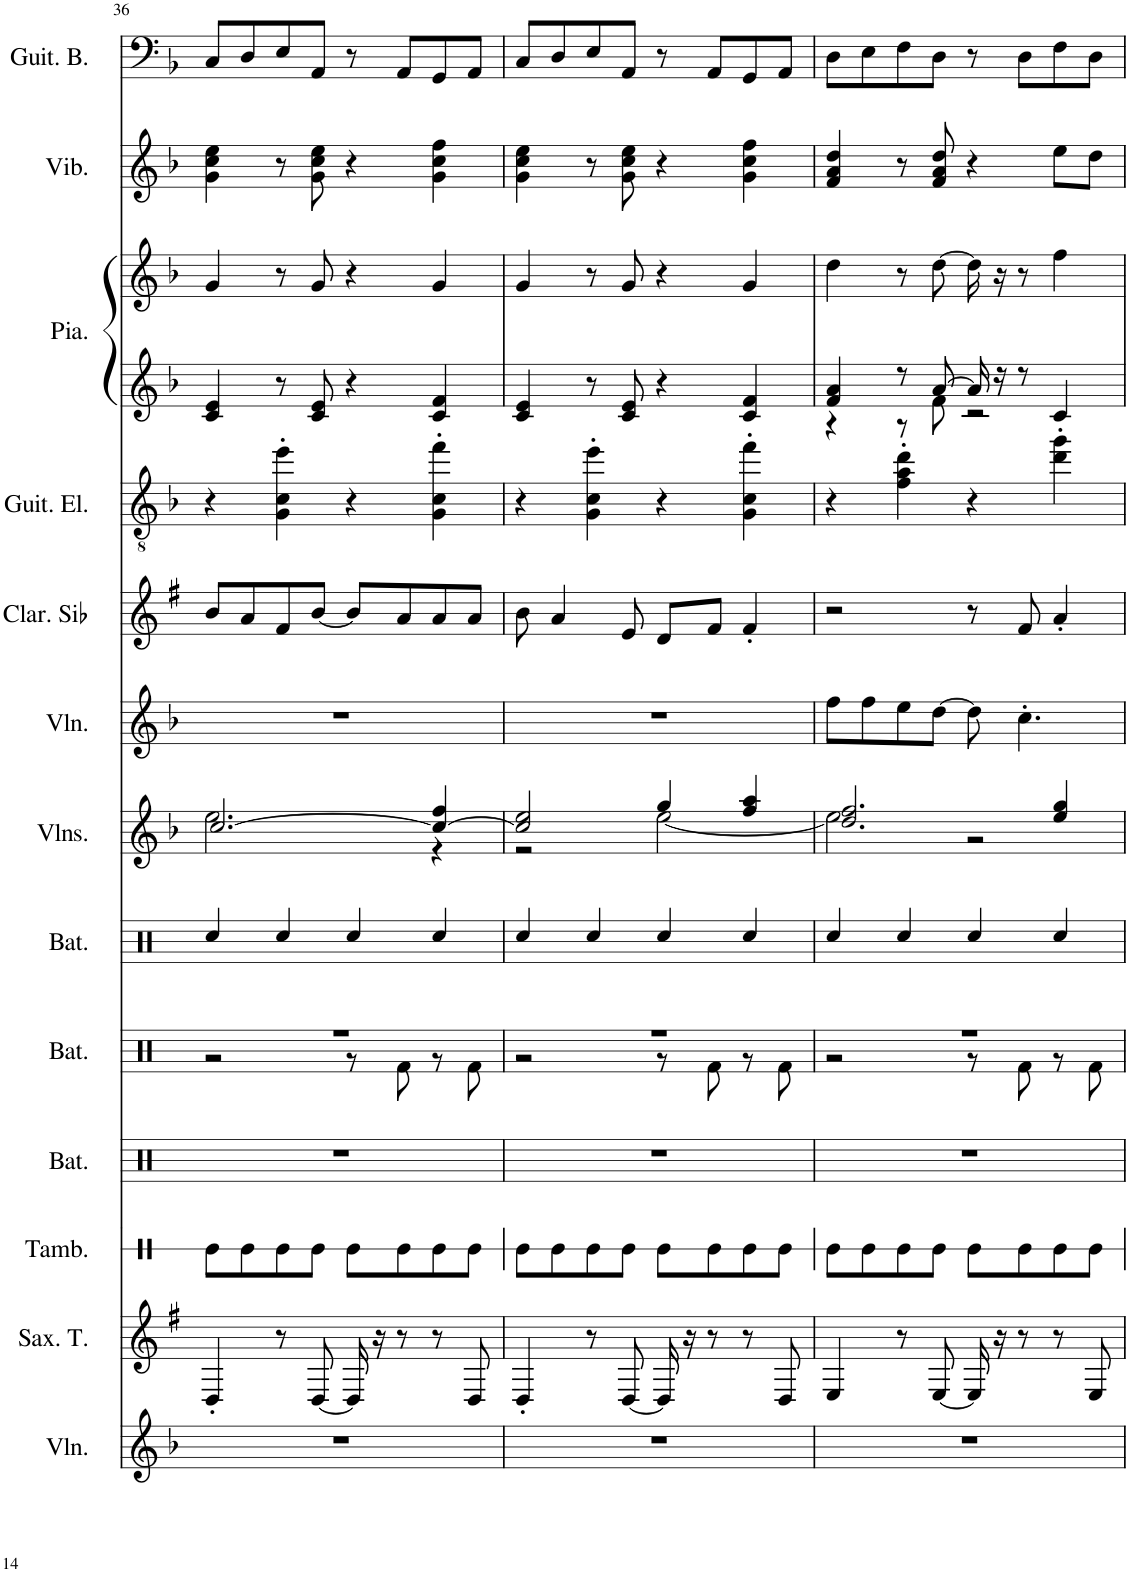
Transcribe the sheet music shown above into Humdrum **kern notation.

**kern	**kern	**kern	**kern	**kern	**kern	**kern	**kern	**kern	**kern	**kern	**kern	**kern	**kern
*part13	*part12	*part11	*part10	*part9	*part8	*part7	*part6	*part5	*part4	*part3	*part3	*part2	*part1
*staff14	*staff13	*staff12	*staff11	*staff10	*staff9	*staff8	*staff7	*staff6	*staff5	*staff4	*staff3	*staff2	*staff1
*I"Violon, Violin	*I"Saxophone Ténor, Tenor Sax	*I"Tambourin	*I"Batterie	*I"Batterie, Drums	*I"Batterie	*I"Violons, String Ensemble 1	*I"Violon, Pad 2 (warm)	*I"Clarinette en Sib	*I"Guitare électrique, Electric Guitar (clean)	*I"Piano, Acoustic Grand Piano	*	*I"Vibraphone, Vibraphone	*I"Guitare Basse, Electric Bass (pick)
*I'Vln.	*I'Sax. T.	*I'Tamb.	*I'Bat.	*I'Bat.	*I'Bat.	*I'Vlns.	*I'Vln.	*I'Clar. Sib	*I'Guit. El.	*I'Pia.	*	*I'Vib.	*I'Guit. B.
!!LO:PB:g=z
*clefG2	*clefG2	*clefX	*clefX	*clefX	*clefX	*clefG2	*clefG2	*clefG2	*clefGv2	*clefG2	*clefF4	*clefG2	*clefF4
*	*Trd8c14	*	*	*	*	*	*	*Trd1c2	*	*	*	*	*Trd7c12
*k[b-]	*k[f#]	*k[]	*k[]	*k[]	*k[]	*k[b-]	*k[b-]	*k[f#]	*k[b-]	*k[b-]	*k[b-]	*k[b-]	*k[b-]
*M4/4	*M4/4	*M4/4	*M4/4	*M4/4	*M4/4	*M4/4	*M4/4	*M4/4	*M4/4	*M4/4	*M4/4	*M4/4	*M4/4
=36	=36	=36	=36	=36	=36	=36	=36	=36	=36	=36	=36	=36	=36
*	*	*	*	*^	*	*^	*	*	*	*	*	*	*
1r	4D'/	8Re\L	1r	1r	2r	4Rcc/	[2.cc/	2.ee\	1r	8b/L	4r	4c/ 4e/	4g/	4g\ 4cc\ 4ee\	8C/L
.	.	8Re\	.	.	.	.	.	.	.	8a/	.	.	.	.	8D/
.	8r	8Re\	.	.	.	4Rcc/	.	.	.	8f#/	4G\' 4c\' 4ee\'	8r	8r	8r	8E/
.	[8D/	8Re\J	.	.	.	.	.	.	.	[8b/J	.	8c/ 8e/	8g/	8g\ 8cc\ 8ee\	8AA/J
.	16D/]	8Re\L	.	.	8r	4Rcc/	.	.	.	8b/L]	4r	4r	4r	4r	8r
.	16r	.	.	.	.	.	.	.	.	.	.	.	.	.	.
.	8r	8Re\	.	.	8Rf\	.	.	.	.	8a/	.	.	.	.	8AA/L
.	8r	8Re\	.	.	8r	4Rcc/	4cc/_ 4ff/	4r	.	8a/	4G\' 4c\' 4ff\'	4c/ 4f/	4g/	4g\ 4cc\ 4ff\	8GG/
.	8D/	8Re\J	.	.	8Rf\	.	.	.	.	8a/J	.	.	.	.	8AA/J
=37	=37	=37	=37	=37	=37	=37	=37	=37	=37	=37	=37	=37	=37	=37	=37
1r	4D'/	8Re\L	1r	1r	2r	4Rcc/	2cc/] 2ee/	2r	1r	8b\	4r	4c/ 4e/	4g/	4g\ 4cc\ 4ee\	8C/L
.	.	8Re\	.	.	.	.	.	.	.	4a/	.	.	.	.	8D/
.	8r	8Re\	.	.	.	4Rcc/	.	.	.	.	4G\' 4c\' 4ee\'	8r	8r	8r	8E/
.	[8D/	8Re\J	.	.	.	.	.	.	.	8e/	.	8c/ 8e/	8g/	8g\ 8cc\ 8ee\	8AA/J
.	16D/]	8Re\L	.	.	8r	4Rcc/	4gg/	[2ee\	.	8d/L	4r	4r	4r	4r	8r
.	16r	.	.	.	.	.	.	.	.	.	.	.	.	.	.
.	8r	8Re\	.	.	8Rf\	.	.	.	.	8f#/J	.	.	.	.	8AA/L
.	8r	8Re\	.	.	8r	4Rcc/	4ff/ 4aa/	.	.	4f#'/	4G\' 4c\' 4ff\'	4c/ 4f/	4g/	4g\ 4cc\ 4ff\	8GG/
.	8D/	8Re\J	.	.	8Rf\	.	.	.	.	.	.	.	.	.	8AA/J
=38	=38	=38	=38	=38	=38	=38	=38	=38	=38	=38	=38	=38	=38	=38	=38
*	*	*	*	*	*	*	*	*	*	*	*	*^	*	*	*
1r	4E/	8Re\L	1r	1r	2r	4Rcc/	2.dd/ 2.ff/	2ee\]	8ff\L	2r	4r	4f/ 4a/	4r	4dd\	4f/ 4a/ 4dd/	8D\L
.	.	8Re\	.	.	.	.	.	.	8ff\	.	.	.	.	.	.	8E\
.	8r	8Re\	.	.	.	4Rcc/	.	.	8ee\	.	4f\' 4a\' 4dd\'	8r	8r	8r	8r	8F\
.	[8E/	8Re\J	.	.	.	.	.	.	[8dd\J	.	.	[8a/	8f\	[8dd\	8f/ 8a/ 8dd/	8D\J
.	16E/]	8Re\L	.	.	8r	4Rcc/	.	2r	8dd\]	8r	4r	16a/]	2r	16dd\]	4r	8r
.	16r	.	.	.	.	.	.	.	.	.	.	16r	.	16r	.	.
.	8r	8Re\	.	.	8Rf\	.	.	.	4.cc'\	8f#/	.	8r	.	8r	.	8D\L
.	8r	8Re\	.	.	8r	4Rcc/	4ee/ 4gg/	.	.	4a'/	4dd\' 4gg\'	4c/	.	4ff\	8ee\L	8F\
.	8E/	8Re\J	.	.	8Rf\	.	.	.	.	.	.	.	.	.	8dd\J	8D\J
*	*	*	*	*v	*v	*	*v	*v	*	*	*	*v	*v	*	*	*
=	=	=	=	=	=	=	=	=	=	=	=	=	=
*-	*-	*-	*-	*-	*-	*-	*-	*-	*-	*-	*-	*-	*-
